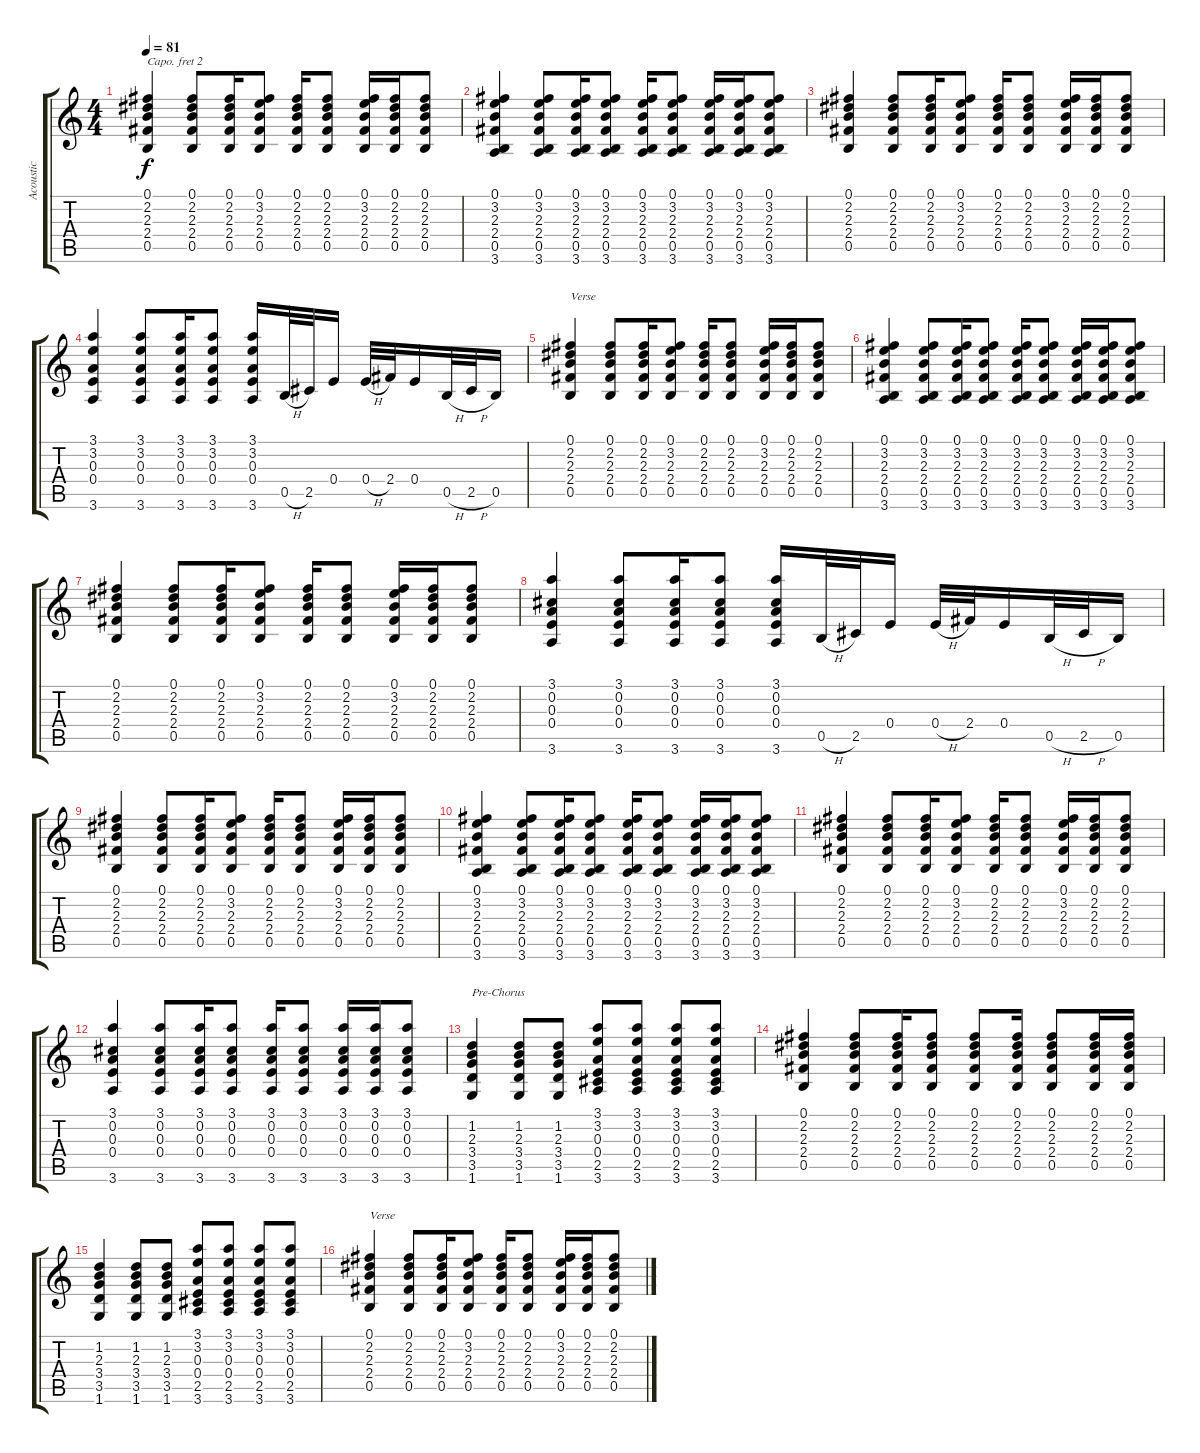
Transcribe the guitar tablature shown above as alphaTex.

\track ("Acoustic" "Acoustic") {instrument acousticguitarsteel}
\staff {score tabs}
\capo 2
\tuning (E4 B3 G3 D3 A2 E2) {hide}
\ts (4 4)
\tempo 81
\clef g2
\ks c
(0.1 2.2 2.3 2.4 0.5).4{dy f instrument acousticguitarsteel} (0.1 2.2 2.3 2.4 0.5).8 (0.1 2.2 2.3 2.4 0.5).16 (0.1 3.2 2.3 2.4 0.5).8 (0.1 2.2 2.3 2.4 0.5).16 (0.1 2.2 2.3 2.4 0.5).8 (0.1 3.2 2.3 2.4 0.5).16 (0.1 2.2 2.3 2.4 0.5).16 (0.1 2.2 2.3 2.4 0.5).8 |
(0.1 3.2 2.3 2.4 0.5 3.6).4 (0.1 3.2 2.3 2.4 0.5 3.6).8 (0.1 3.2 2.3 2.4 0.5 3.6).16 (0.1 3.2 2.3 2.4 0.5 3.6).8 (0.1 3.2 2.3 2.4 0.5 3.6).16 (0.1 3.2 2.3 2.4 0.5 3.6).8 (0.1 3.2 2.3 2.4 0.5 3.6).16 (0.1 3.2 2.3 2.4 0.5 3.6).16 (0.1 3.2 2.3 2.4 0.5 3.6).8 |
(0.1 2.2 2.3 2.4 0.5).4 (0.1 2.2 2.3 2.4 0.5).8 (0.1 2.2 2.3 2.4 0.5).16 (0.1 3.2 2.3 2.4 0.5).8 (0.1 2.2 2.3 2.4 0.5).16 (0.1 2.2 2.3 2.4 0.5).8 (0.1 3.2 2.3 2.4 0.5).16 (0.1 2.2 2.3 2.4 0.5).16 (0.1 2.2 2.3 2.4 0.5).8 |
(3.1 3.2 0.3 0.4 3.6).4 (3.1 3.2 0.3 0.4 3.6).8 (3.1 3.2 0.3 0.4 3.6).16 (3.1 3.2 0.3 0.4 3.6).8 (3.1 3.2 0.3 0.4 3.6).16 0.5{h}.32 2.5.32 0.4.16 0.4{h}.32 2.4.32 0.4.16 0.5{h}.32 2.5{h}.32 0.5.16 |
(0.1 2.2 2.3 2.4 0.5).4{txt "Verse"} (0.1 2.2 2.3 2.4 0.5).8 (0.1 2.2 2.3 2.4 0.5).16 (0.1 3.2 2.3 2.4 0.5).8 (0.1 2.2 2.3 2.4 0.5).16 (0.1 2.2 2.3 2.4 0.5).8 (0.1 3.2 2.3 2.4 0.5).16 (0.1 2.2 2.3 2.4 0.5).16 (0.1 2.2 2.3 2.4 0.5).8 |
(0.1 3.2 2.3 2.4 0.5 3.6).4 (0.1 3.2 2.3 2.4 0.5 3.6).8 (0.1 3.2 2.3 2.4 0.5 3.6).16 (0.1 3.2 2.3 2.4 0.5 3.6).8 (0.1 3.2 2.3 2.4 0.5 3.6).16 (0.1 3.2 2.3 2.4 0.5 3.6).8 (0.1 3.2 2.3 2.4 0.5 3.6).16 (0.1 3.2 2.3 2.4 0.5 3.6).16 (0.1 3.2 2.3 2.4 0.5 3.6).8 |
(0.1 2.2 2.3 2.4 0.5).4 (0.1 2.2 2.3 2.4 0.5).8 (0.1 2.2 2.3 2.4 0.5).16 (0.1 3.2 2.3 2.4 0.5).8 (0.1 2.2 2.3 2.4 0.5).16 (0.1 2.2 2.3 2.4 0.5).8 (0.1 3.2 2.3 2.4 0.5).16 (0.1 2.2 2.3 2.4 0.5).16 (0.1 2.2 2.3 2.4 0.5).8 |
(3.1 0.2 0.3 0.4 3.6).4 (3.1 0.2 0.3 0.4 3.6).8 (3.1 0.2 0.3 0.4 3.6).16 (3.1 0.2 0.3 0.4 3.6).8 (3.1 0.2 0.3 0.4 3.6).16 0.5{h}.32 2.5.32 0.4.16 0.4{h}.32 2.4.32 0.4.16 0.5{h}.32 2.5{h}.32 0.5.16 |
(0.1 2.2 2.3 2.4 0.5).4 (0.1 2.2 2.3 2.4 0.5).8 (0.1 2.2 2.3 2.4 0.5).16 (0.1 3.2 2.3 2.4 0.5).8 (0.1 2.2 2.3 2.4 0.5).16 (0.1 2.2 2.3 2.4 0.5).8 (0.1 3.2 2.3 2.4 0.5).16 (0.1 2.2 2.3 2.4 0.5).16 (0.1 2.2 2.3 2.4 0.5).8 |
(0.1 3.2 2.3 2.4 0.5 3.6).4 (0.1 3.2 2.3 2.4 0.5 3.6).8 (0.1 3.2 2.3 2.4 0.5 3.6).16 (0.1 3.2 2.3 2.4 0.5 3.6).8 (0.1 3.2 2.3 2.4 0.5 3.6).16 (0.1 3.2 2.3 2.4 0.5 3.6).8 (0.1 3.2 2.3 2.4 0.5 3.6).16 (0.1 3.2 2.3 2.4 0.5 3.6).16 (0.1 3.2 2.3 2.4 0.5 3.6).8 |
(0.1 2.2 2.3 2.4 0.5).4 (0.1 2.2 2.3 2.4 0.5).8 (0.1 2.2 2.3 2.4 0.5).16 (0.1 3.2 2.3 2.4 0.5).8 (0.1 2.2 2.3 2.4 0.5).16 (0.1 2.2 2.3 2.4 0.5).8 (0.1 3.2 2.3 2.4 0.5).16 (0.1 2.2 2.3 2.4 0.5).16 (0.1 2.2 2.3 2.4 0.5).8 |
(3.1 0.2 0.3 0.4 3.6).4 (3.1 0.2 0.3 0.4 3.6).8 (3.1 0.2 0.3 0.4 3.6).16 (3.1 0.2 0.3 0.4 3.6).8 (3.1 0.2 0.3 0.4 3.6).16 (3.1 0.2 0.3 0.4 3.6).8 (3.1 0.2 0.3 0.4 3.6).16 (3.1 0.2 0.3 0.4 3.6).16 (3.1 0.2 0.3 0.4 3.6).8 |
(1.2 2.3 3.4 3.5 1.6).4{txt "Pre-Chorus"} (1.2 2.3 3.4 3.5 1.6).8 (1.2 2.3 3.4 3.5 1.6).8 (3.1 3.2 0.3 0.4 2.5 3.6).8 (3.1 3.2 0.3 0.4 2.5 3.6).8 (3.1 3.2 0.3 0.4 2.5 3.6).8 (3.1 3.2 0.3 0.4 2.5 3.6).8 |
(0.1 2.2 2.3 2.4 0.5).4 (0.1 2.2 2.3 2.4 0.5).8 (0.1 2.2 2.3 2.4 0.5).16 (0.1 2.2 2.3 2.4 0.5).8 (0.1 2.2 2.3 2.4 0.5).8 (0.1 2.2 2.3 2.4 0.5).16 (0.1 2.2 2.3 2.4 0.5).8 (0.1 2.2 2.3 2.4 0.5).16 (0.1 2.2 2.3 2.4 0.5).16 |
(1.2 2.3 3.4 3.5 1.6).4 (1.2 2.3 3.4 3.5 1.6).8 (1.2 2.3 3.4 3.5 1.6).8 (3.1 3.2 0.3 0.4 2.5 3.6).8 (3.1 3.2 0.3 0.4 2.5 3.6).8 (3.1 3.2 0.3 0.4 2.5 3.6).8 (3.1 3.2 0.3 0.4 2.5 3.6).8 |
(0.1 2.2 2.3 2.4 0.5).4{txt "Verse"} (0.1 2.2 2.3 2.4 0.5).8 (0.1 2.2 2.3 2.4 0.5).16 (0.1 3.2 2.3 2.4 0.5).8 (0.1 2.2 2.3 2.4 0.5).16 (0.1 2.2 2.3 2.4 0.5).8 (0.1 3.2 2.3 2.4 0.5).16 (0.1 2.2 2.3 2.4 0.5).16 (0.1 2.2 2.3 2.4 0.5).8
